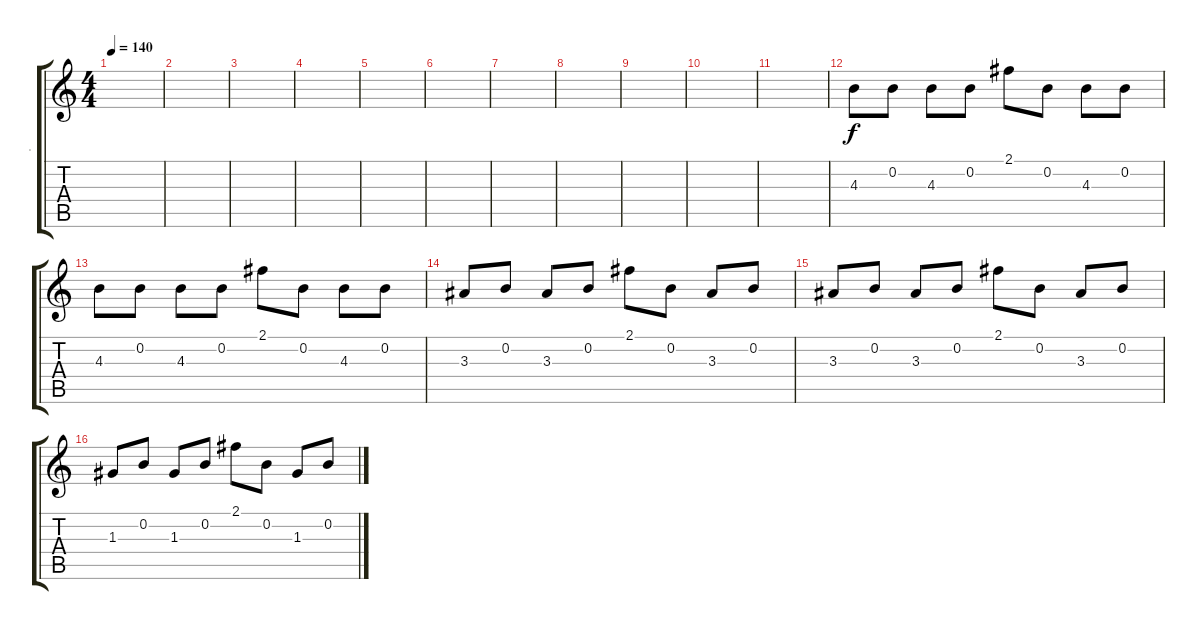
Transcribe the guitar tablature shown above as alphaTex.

\track ("." ".") {instrument acousticguitarsteel}
\staff {score tabs}
\tuning (E4 B3 G3 D3 A2 D2) {hide}
\ts (4 4)
\tempo 140
\clef g2
\ks c
|
|
|
|
|
|
|
|
|
|
|
4.3.8 0.2.8 4.3.8 0.2.8 2.1.8 0.2.8 4.3.8 0.2.8 |
4.3.8 0.2.8 4.3.8 0.2.8 2.1.8 0.2.8 4.3.8 0.2.8 |
3.3.8 0.2.8 3.3.8 0.2.8 2.1.8 0.2.8 3.3.8 0.2.8 |
3.3.8 0.2.8 3.3.8 0.2.8 2.1.8 0.2.8 3.3.8 0.2.8 |
1.3.8 0.2.8 1.3.8 0.2.8 2.1.8 0.2.8 1.3.8 0.2.8
